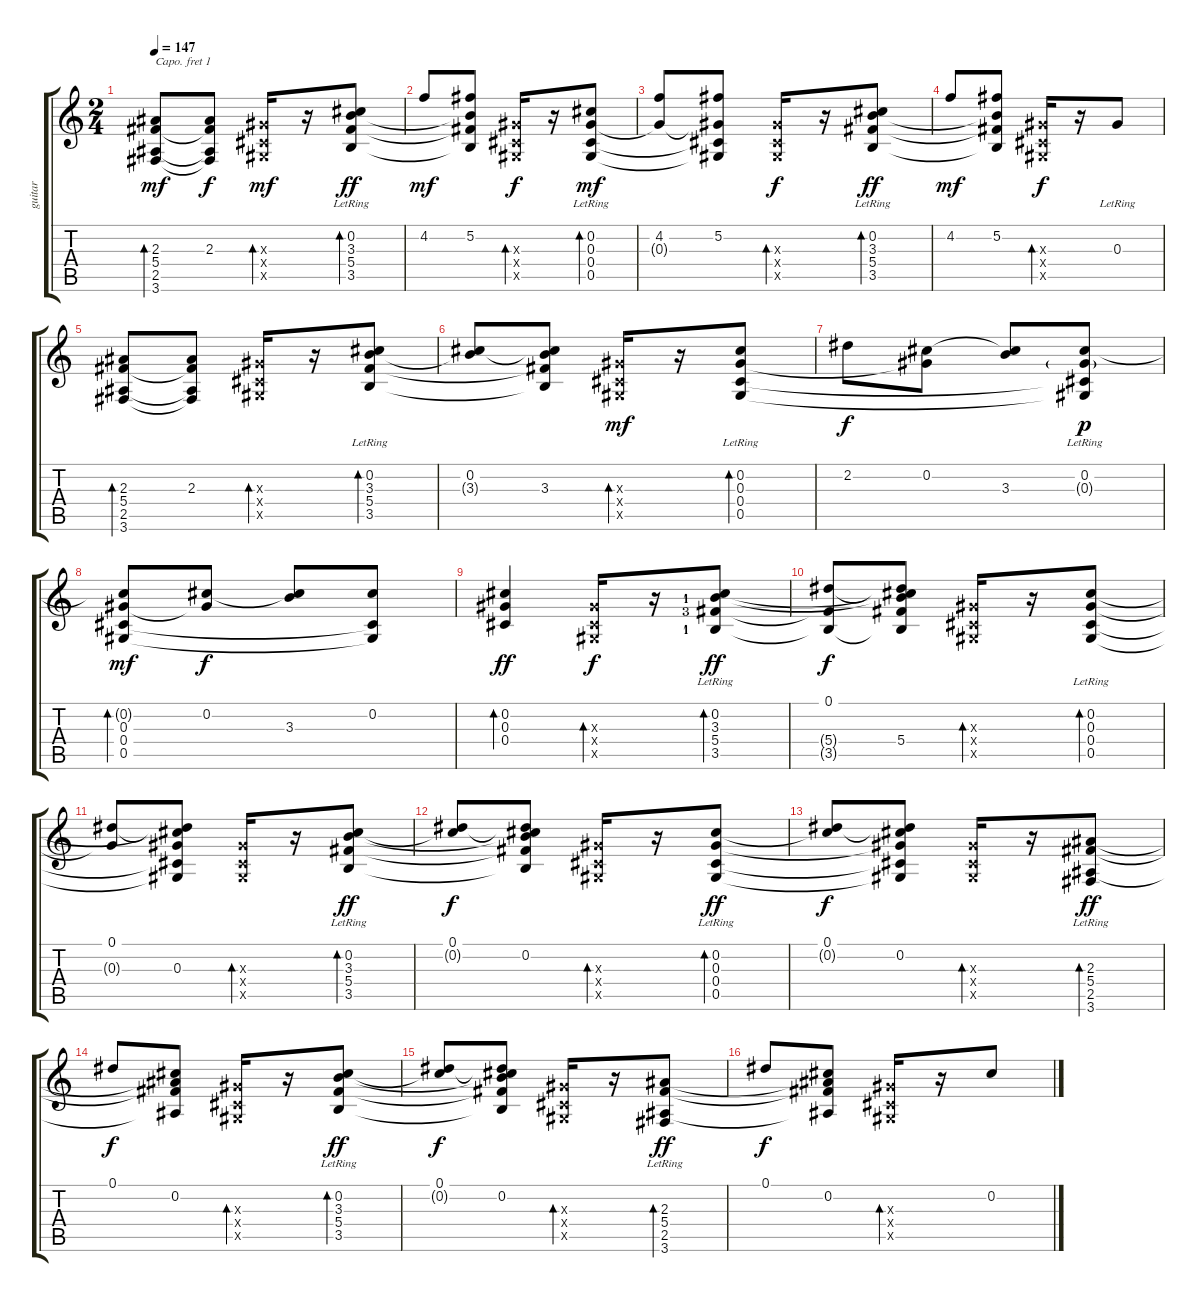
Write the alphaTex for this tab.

\track ("guitar" "guitar") {instrument acousticguitarsteel}
\staff {score tabs}
\capo 1
\tuning (D4 C4 G3 C3 G2 D2) {hide}
\ts (2 4)
\tempo 147
\clef g2
\ks c
(2.3 5.4 2.5 3.6).8{bd 30 dy mf} (2.3 5.4{t} 2.5{t} 3.6{t}).8{dy f} (0.3{x} 0.4{x} 0.5{x}).16{bd 30 dy mf} r.16 (0.2 3.3{lr} 5.4{lr} 3.5).8{bd 30 dy ff} |
4.2.8{dy mf} (5.2 3.3{t} 5.4{t} 3.5{t}).8 (0.3{x} 0.4{x} 0.5{x}).16{bd 30 dy f} r.16 (0.2 0.3{lr} 0.4{lr} 0.5{lr}).8{bd 30 dy mf} |
(4.2 0.3{t}).8 (5.2 0.3{t} 0.4{t} 0.5{t}).8 (0.3{x} 0.4{x} 0.5{x}).16{bd 30 dy f} r.16 (0.2 3.3{lr} 5.4{lr} 3.5).8{bd 30 dy ff} |
4.2.8{dy mf} (5.2 3.3{t} 5.4{t} 3.5{t}).8 (0.3{x} 0.4{x} 0.5{x}).16{bd 30 dy f} r.16 0.3{lr}.8 |
(2.3 5.4 2.5 3.6).8{bd 30} (2.3 5.4{t} 2.5{t} 3.6{t}).8 (0.3{x} 0.4{x} 0.5{x}).16{bd 30} r.16 (0.2 3.3{lr} 5.4{lr} 3.5).8{bd 30} |
(0.2 3.3{t}).8 (0.2{t} 3.3 5.4{t} 3.5{t}).8 (0.3{x} 0.4{x} 0.5{x}).16{bd 30 dy mf} r.16 (0.2 0.3{lr} 0.4{lr} 0.5{lr}).8{bd 30} |
2.2.8{dy f} (0.2 0.3{t}).8 (0.2{t} 3.3).8 (0.2 0.3{g lr} 0.4{t} 0.5{t}).8{dy p} |
(0.2{t} 0.3 0.4 0.5).8{bd 30 dy mf} (0.2 0.3{t}).8{dy f} (0.2{t} 3.3).8 (0.2 0.4{t} 0.5{t}).8 |
(0.2 0.3 0.4).4{bd 30 dy ff} (0.3{x} 0.4{x} 0.5{x}).16{bd 30 dy f} r.16 (0.2 3.3{lr lf 2} 5.4{lr lf 4} 3.5{lf 2}).8{bd 30 dy ff} |
(0.1 5.4{t} 3.5{t}).8{dy f} (0.1{t} 0.2{t} 3.3{t} 5.4 3.5{t}).8 (0.3{x} 0.4{x} 0.5{x}).16{bd 30} r.16 (0.2 0.3{lr} 0.4{lr} 0.5).8{bd 30} |
(0.1 0.3{t}).8 (0.1{t} 0.2{t} 0.3 0.4{t} 0.5{t}).8 (0.3{x} 0.4{x} 0.5{x}).16{bd 30} r.16 (0.2 3.3{lr} 5.4{lr} 3.5).8{bd 30 dy ff} |
(0.1 0.2{t}).8{dy f} (0.1{t} 0.2 3.3{t} 5.4{t} 3.5{t}).8 (0.3{x} 0.4{x} 0.5{x}).16{bd 30} r.16 (0.2 0.3{lr} 0.4{lr} 0.5).8{bd 30 dy ff} |
(0.1 0.2{t}).8{dy f} (0.1{t} 0.2 0.3{t} 0.4{t} 0.5{t}).8 (0.3{x} 0.4{x} 0.5{x}).16{bd 30} r.16 (2.3{lr} 5.4{lr} 2.5 3.6).8{bd 30 dy ff} |
0.1.8{dy f} (0.2 2.3{t} 5.4{t} 2.5{t}).8 (0.3{x} 0.4{x} 0.5{x}).16{bd 30} r.16 (0.2 3.3{lr} 5.4{lr} 3.5{lr}).8{bd 30 dy ff} |
(0.1 0.2{t}).8{dy f} (0.1{t} 0.2 3.3{t} 5.4{t} 3.5{t}).8 (0.3{x} 0.4{x} 0.5{x}).16{bd 30} r.16 (2.3{lr} 5.4{lr} 2.5 3.6).8{bd 30 dy ff} |
0.1.8{dy f} (0.2 2.3{t} 5.4{t} 2.5{t}).8 (0.3{x} 0.4{x} 0.5{x}).16{bd 30} r.16 0.2.8
